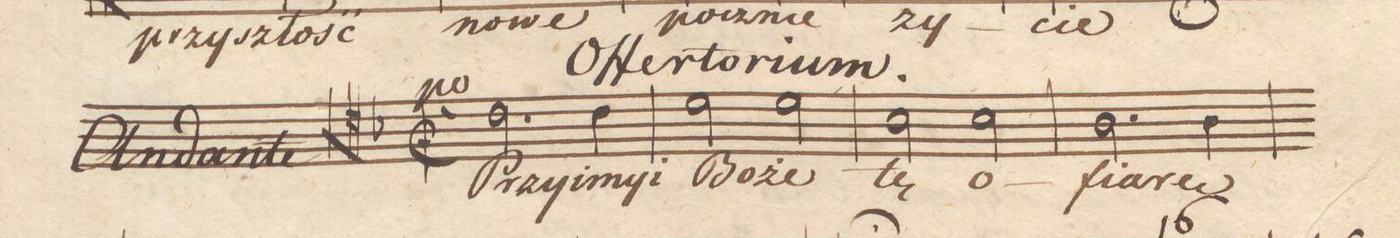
**kern	**text	**dynam
*I"Tenore.	*	*
*clefC4	*	*
*k[b-]	*	*
*met(c|)	*	*
*M2/2	*	*
*2\right	*	*
2.c\	Przyi-	p
4c\	-myi	.
=2	=2	=2
2d\	Bo-	.
2d\	-że	.
=3	=3	=3
2B-\	tę	.
2B-\	O-	.
=4	=4	=4
2.A\	-fia-	.
4A\	-rę	.
=5	=5	=5
*-	*-	*-
